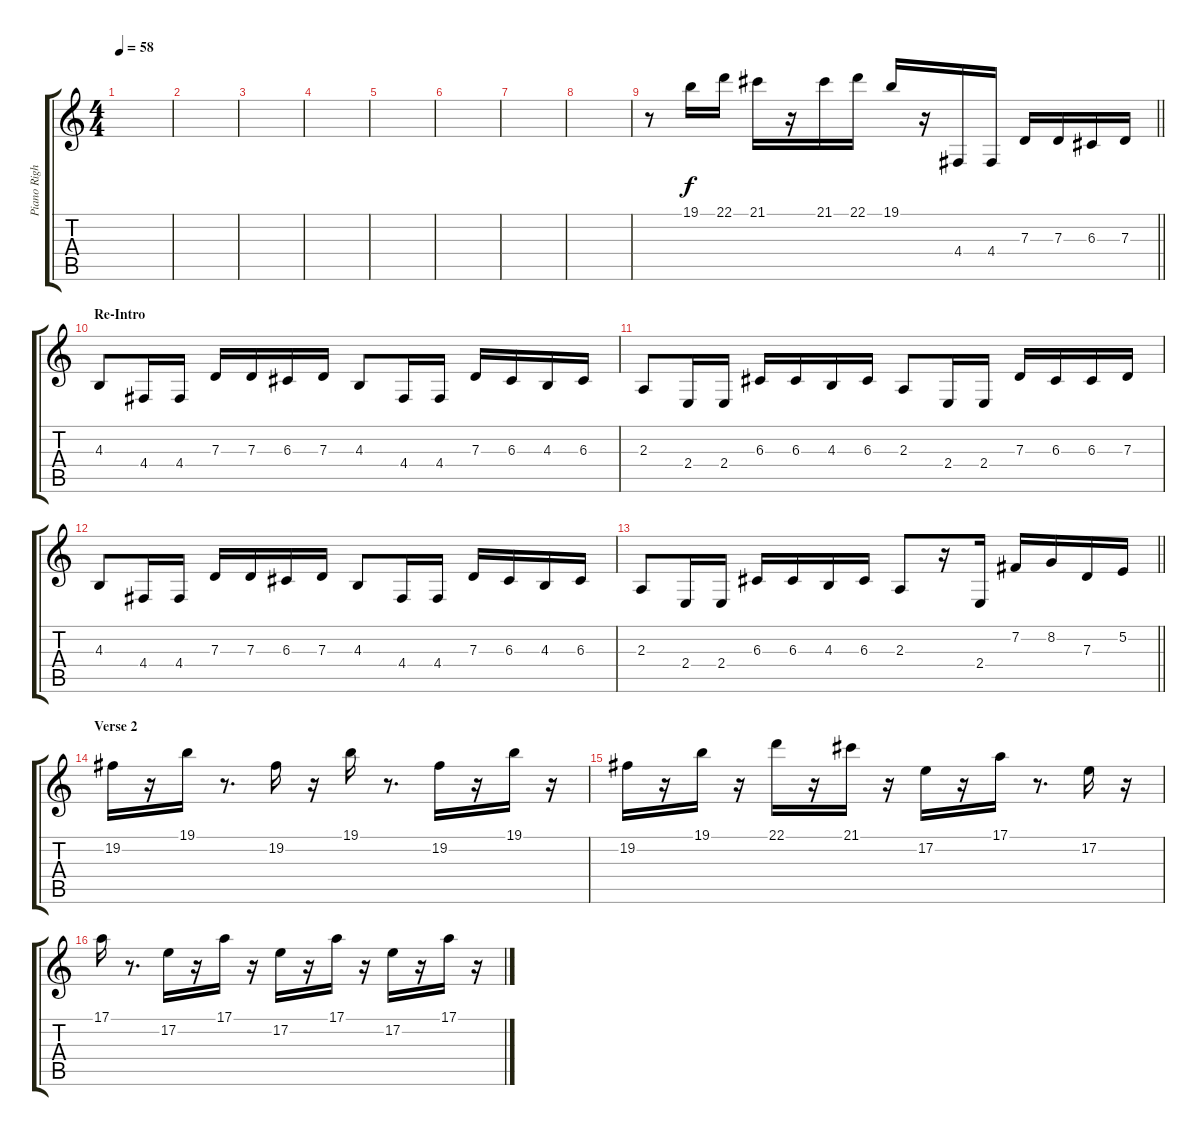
\track ("Piano Right Hand" "Piano Righ") {instrument acousticgrandpiano}
\staff {score tabs}
\tuning (E4 B3 G3 D3 A2 E2) {hide}
\ts (4 4)
\tempo 58
\clef g2
\ks c
|
|
|
|
|
|
|
|
\barLineRight lightlight
r.8{instrument stringensemble1} 19.1.16 22.1.16 21.1.16 r.16 21.1.16 22.1.16 19.1.16 r.16{instrument acousticgrandpiano} 4.4.16 4.4.16 7.3.16 7.3.16 6.3.16 7.3.16 |
\section ("" "Re-Intro")
4.3.8 4.4.16 4.4.16 7.3.16 7.3.16 6.3.16 7.3.16 4.3.8 4.4.16 4.4.16 7.3.16 6.3.16 4.3.16 6.3.16 |
2.3.8 2.4.16 2.4.16 6.3.16 6.3.16 4.3.16 6.3.16 2.3.8 2.4.16 2.4.16 7.3.16 6.3.16 6.3.16 7.3.16 |
4.3.8 4.4.16 4.4.16 7.3.16 7.3.16 6.3.16 7.3.16 4.3.8 4.4.16 4.4.16 7.3.16 6.3.16 4.3.16 6.3.16 |
\barLineRight lightlight
2.3.8 2.4.16 2.4.16 6.3.16 6.3.16 4.3.16 6.3.16 2.3.8 r.16 2.4.16 7.2.16 8.2.16 7.3.16 5.2.16 |
\section ("" "Verse 2")
19.2.16{instrument stringensemble1} r.16 19.1.16 r.8{d} 19.2.16 r.16 19.1.16 r.8{d} 19.2.16 r.16 19.1.16 r.16 |
19.2.16 r.16 19.1.16 r.16 22.1.16 r.16 21.1.16 r.16 17.2.16 r.16 17.1.16 r.8{d} 17.2.16 r.16 |
17.1.16 r.8{d} 17.2.16 r.16 17.1.16 r.16 17.2.16 r.16 17.1.16 r.16 17.2.16 r.16 17.1.16 r.16
